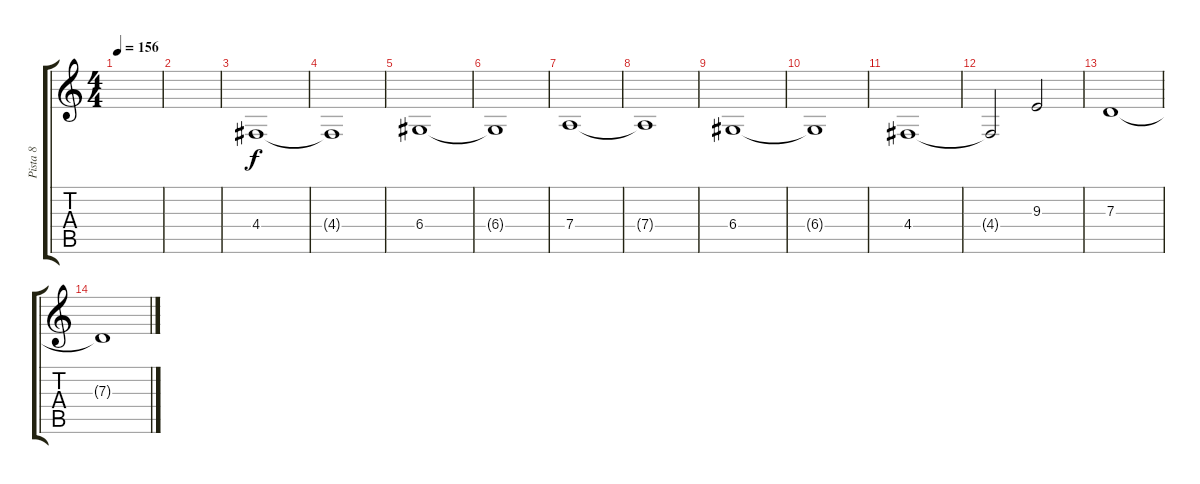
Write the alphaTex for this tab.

\track ("Pista 8" "Pista 8") {instrument synthstrings1}
\staff {score tabs}
\tuning (E4 B3 G3 D3 A2 E2) {hide}
\ts (4 4)
\tempo 156
\clef g2
\ks c
|
|
4.4.1 |
4.4{t}.1 |
6.4.1 |
6.4{t}.1 |
7.4.1 |
7.4{t}.1 |
6.4.1 |
6.4{t}.1 |
4.4.1 |
4.4{t}.2 9.3.2 |
7.3.1 |
7.3{t}.1
